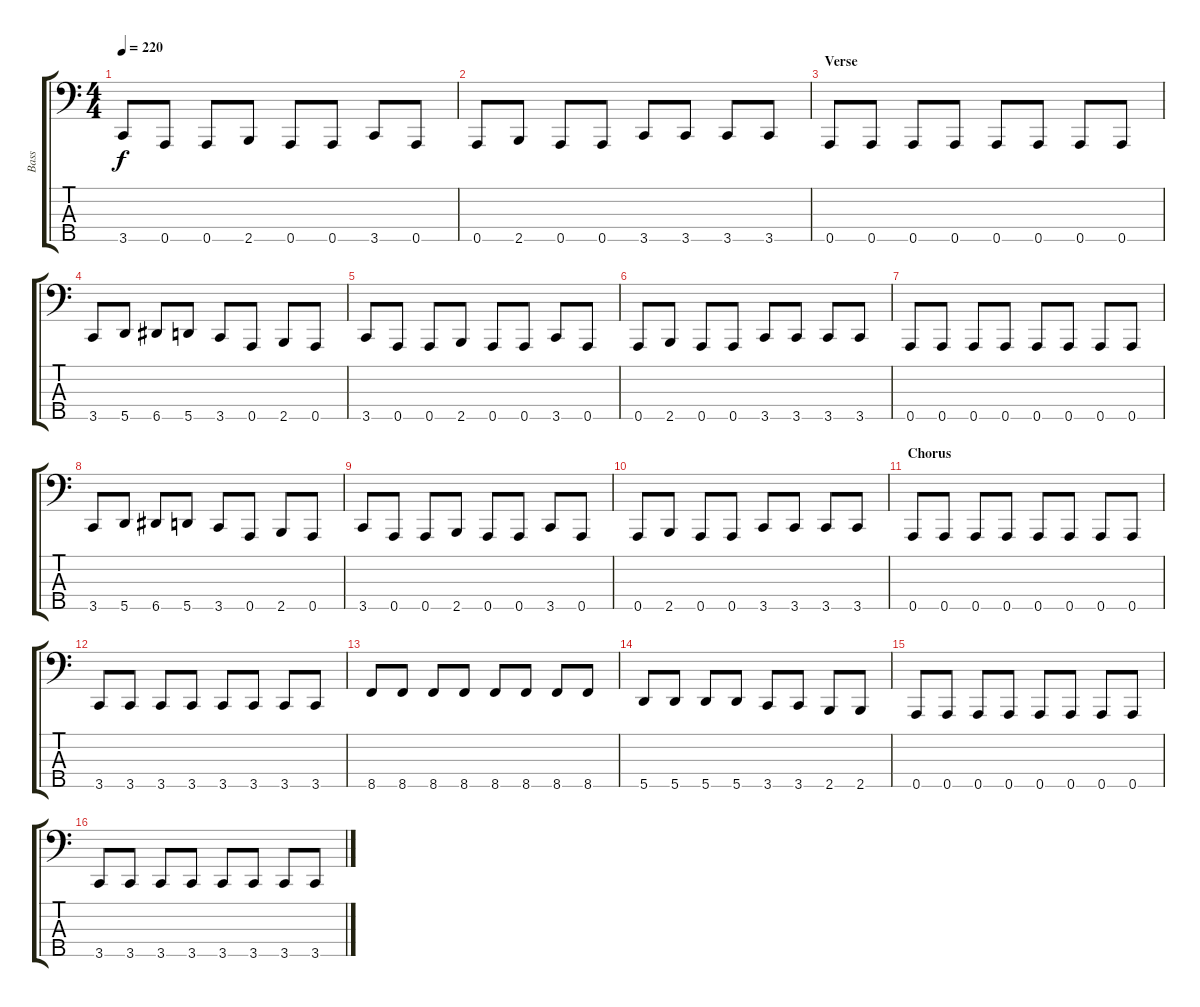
\track ("Bass" "Bass") {instrument slapbass1}
\staff {score tabs}
\tuning (F2 C2 G1 D1 A0) {hide}
\ts (4 4)
\tempo 220
\clef f4
\ks c
3.5.8{dy f} 0.5.8 0.5.8 2.5.8 0.5.8 0.5.8 3.5.8 0.5.8 |
0.5.8 2.5.8 0.5.8 0.5.8 3.5.8 3.5.8 3.5.8 3.5.8 |
\section ("" "Verse")
0.5.8 0.5.8 0.5.8 0.5.8 0.5.8 0.5.8 0.5.8 0.5.8 |
3.5.8 5.5.8 6.5.8 5.5.8 3.5.8 0.5.8 2.5.8 0.5.8 |
3.5.8 0.5.8 0.5.8 2.5.8 0.5.8 0.5.8 3.5.8 0.5.8 |
0.5.8 2.5.8 0.5.8 0.5.8 3.5.8 3.5.8 3.5.8 3.5.8 |
0.5.8 0.5.8 0.5.8 0.5.8 0.5.8 0.5.8 0.5.8 0.5.8 |
3.5.8 5.5.8 6.5.8 5.5.8 3.5.8 0.5.8 2.5.8 0.5.8 |
3.5.8 0.5.8 0.5.8 2.5.8 0.5.8 0.5.8 3.5.8 0.5.8 |
0.5.8 2.5.8 0.5.8 0.5.8 3.5.8 3.5.8 3.5.8 3.5.8 |
\section ("" "Chorus")
0.5.8{instrument slapbass1} 0.5.8 0.5.8 0.5.8 0.5.8 0.5.8 0.5.8 0.5.8 |
3.5.8 3.5.8 3.5.8 3.5.8 3.5.8 3.5.8 3.5.8 3.5.8 |
8.5.8 8.5.8 8.5.8 8.5.8 8.5.8 8.5.8 8.5.8 8.5.8 |
5.5.8 5.5.8 5.5.8 5.5.8 3.5.8 3.5.8 2.5.8 2.5.8 |
0.5.8 0.5.8 0.5.8 0.5.8 0.5.8 0.5.8 0.5.8 0.5.8 |
3.5.8 3.5.8 3.5.8 3.5.8 3.5.8 3.5.8 3.5.8 3.5.8
